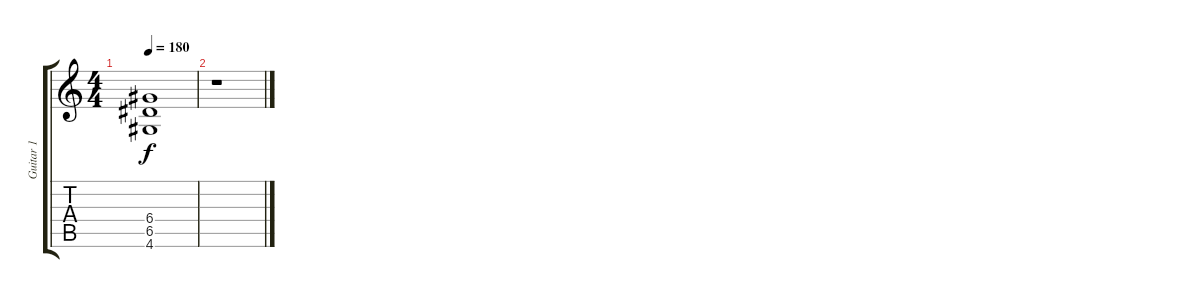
\track ("Guitar 1" "Guitar 1") {instrument distortionguitar}
\staff {score tabs}
\tuning (E4 B3 G3 D3 A2 E2) {hide}
\ts (4 4)
\tempo 180
\clef g2
\ks c
(6.4 6.5 4.6).1{dy f} |
r.1
